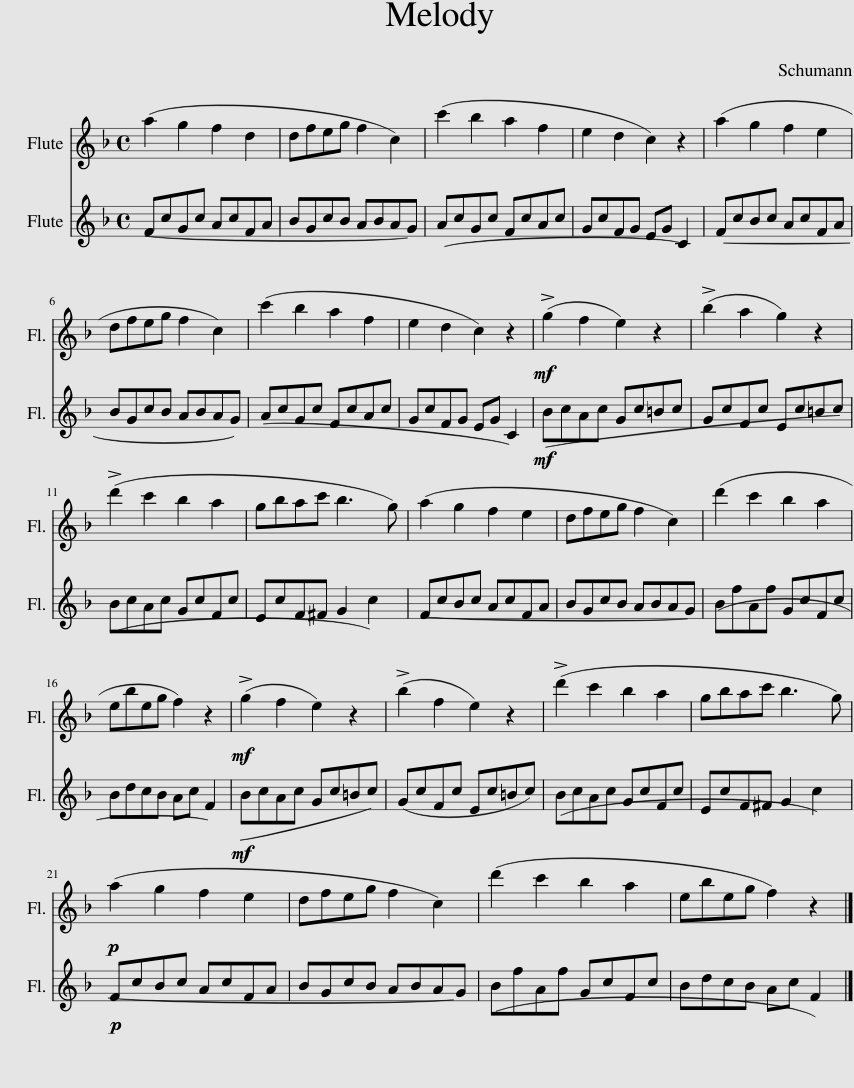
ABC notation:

X:1
%%score 1 2
L:1/8
M:4/4
I:linebreak $
K:F
V:1 treble
V:2 treble
V:1
 (a2 g2 f2 d2 | dfeg f2 c2) | (c'2 b2 a2 f2 | e2 d2 c2) z2 | (a2 g2 f2 e2 |$ %5
 dfeg f2 c2) | (c'2 b2 a2 f2 | e2 d2 c2) z2 |!mf! (!>!g2 f2 e2) z2 | (!>!b2 a2 g2) z2 |$ %10
 (!>!d'2 c'2 b2 a2 | gbac' b3 g) | (a2 g2 f2 e2 | dfeg f2 c2) | (d'2 c'2 b2 a2 |$ %15
 ebeg f2) z2 |!mf! (!>!g2 f2 e2) z2 | (!>!b2 f2 e2) z2 | (!>!d'2 c'2 b2 a2 | gbac' b3 g) |$ %20
!p! (a2 g2 f2 e2 | dfeg f2 c2) | (d'2 c'2 b2 a2 | ebeg f2) z2 |] %24
V:2
 (FcGc AcFA | BGcB ABAG) | (AcGc FcAc | GcFG EG C2) | (FcBc AcFA |$ %5
 BGcB ABAG) | (AcGc FcAc | GcFG EG C2) |!mf! (BcAc Gc=Bc | GcFc Ec=Bc) |$ %10
 (BcAc GcFc | EcF^F G2 c2) | (FcBc AcFA | BGcB ABAG) | (BfAf GcFc |$ %15
 BdcB Ac F2) |!mf! (BcAc Gc=Bc) | (GcFc Ec=Bc) | (BcAc GcFc | EcF^F G2 c2) |$ %20
!p! (FcBc AcFA | BGcB ABAG) | (BfAf GcFc | BdcB Ac F2) |] %24
